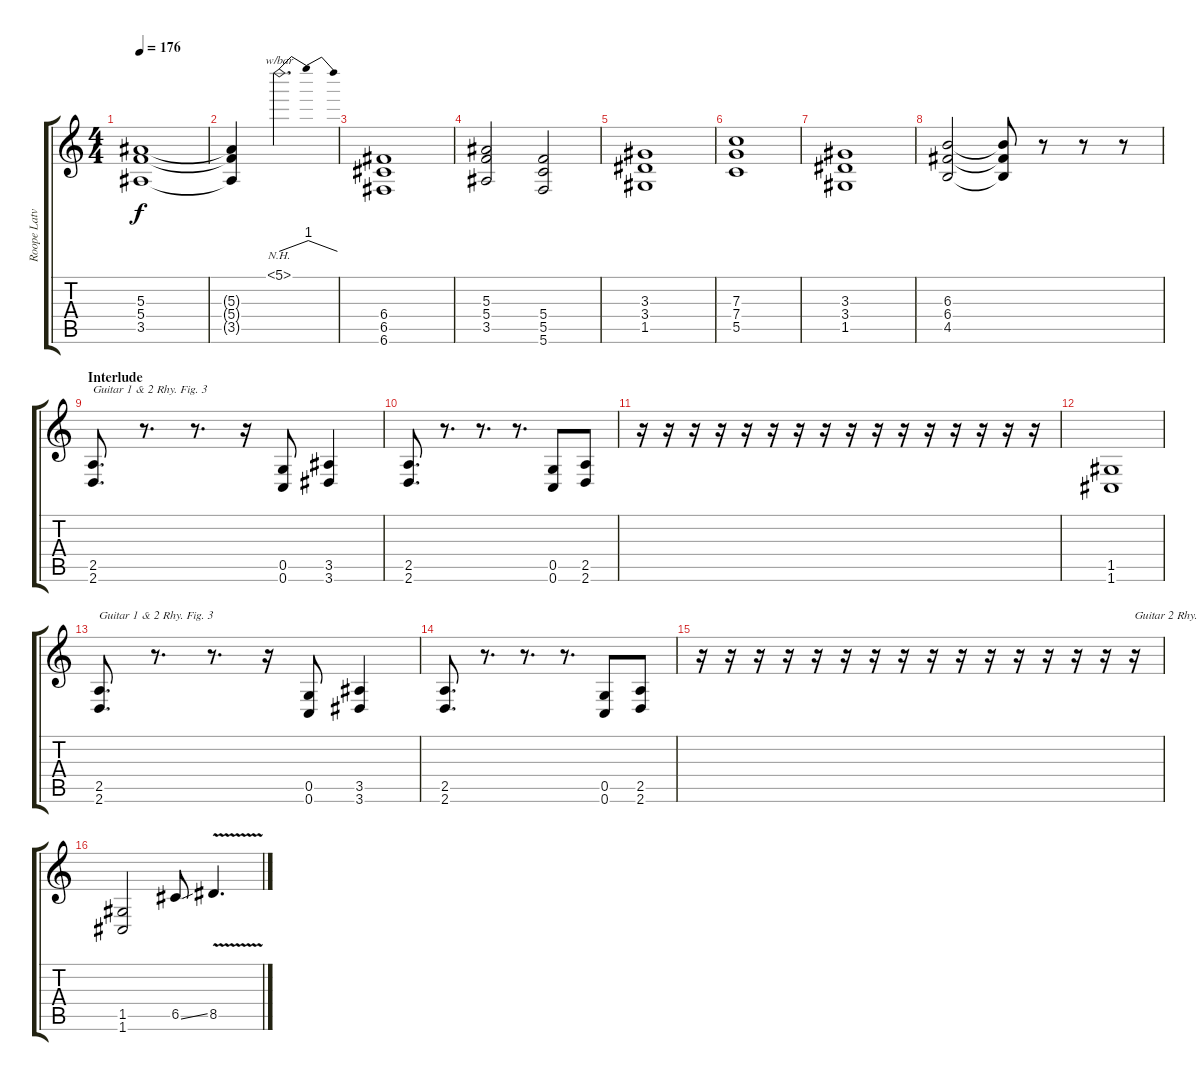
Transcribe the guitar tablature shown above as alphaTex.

\track ("Roope Latvala [Guitar 2]" "Roope Latv") {instrument distortionguitar}
\staff {score tabs}
\tuning (D4 A3 F3 C3 G2 C2) {hide}
\ts (4 4)
\tempo 176
\clef g2
\ks c
(5.3 5.4 3.5).1{dy f} |
(5.3{t} 5.4{t} 3.5{t}).4 5.1{nh}.2{d tbe (dip default 0 0 30 4 60 0)} |
(6.4 6.5 6.6).1 |
(5.3 5.4 3.5).2 (5.4 5.5 5.6).2 |
(3.3 3.4 1.5).1 |
(7.3 7.4 5.5).1 |
(3.3 3.4 1.5).1 |
(6.3 6.4 4.5).2 (6.3{t} 6.4{t} 4.5{t}).8 r.8 r.8 r.8 |
\section ("" "Interlude")
(2.5 2.6).8{d txt "Guitar 1 & 2 Rhy. Fig. 3"} r.8{d} r.8{d} r.16 (0.5 0.6).8 (3.5 3.6).4 |
(2.5 2.6).8{d} r.8{d} r.8{d} r.8{d} (0.5 0.6).8 (2.5 2.6).8 |
r.16 r.16 r.16 r.16 r.16 r.16 r.16 r.16 r.16 r.16 r.16 r.16 r.16 r.16 r.16 r.16 |
(1.5 1.6).1 |
(2.5 2.6).8{d txt "Guitar 1 & 2 Rhy. Fig. 3"} r.8{d} r.8{d} r.16 (0.5 0.6).8 (3.5 3.6).4 |
(2.5 2.6).8{d} r.8{d} r.8{d} r.8{d} (0.5 0.6).8 (2.5 2.6).8 |
r.16 r.16 r.16 r.16 r.16 r.16 r.16 r.16 r.16 r.16 r.16 r.16 r.16 r.16 r.16 r.16{txt "Guitar 2 Rhy. Fill 6A"} |
(1.5 1.6).2 6.5{ss}.8 8.5{v}.4{d}
